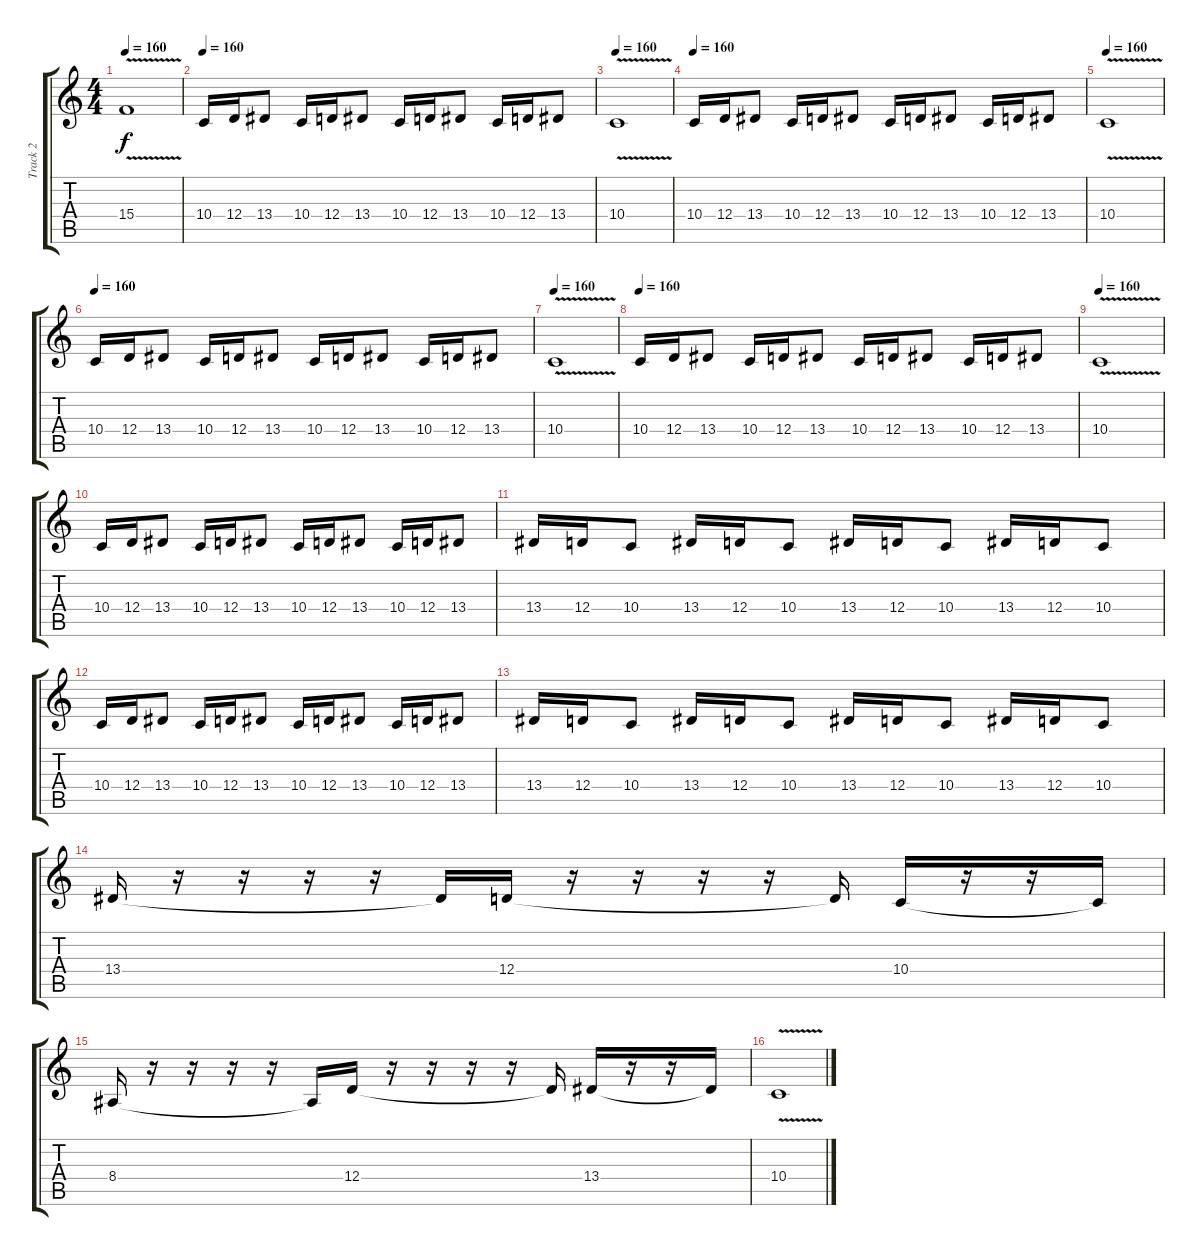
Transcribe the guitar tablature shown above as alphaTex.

\track ("Track 2" "Track 2") {instrument bagpipe}
\staff {score tabs}
\tuning (E4 B3 G3 D3 A2 E2) {hide}
\ts (4 4)
\tempo 160
\clef g2
\ks c
15.4{v}.1{dy f} |
\tempo 160
10.4.16 12.4.16 13.4.8 10.4.16 12.4.16 13.4.8 10.4.16 12.4.16 13.4.8 10.4.16 12.4.16 13.4.8 |
\tempo 160
10.4{v}.1 |
\tempo 160
10.4.16 12.4.16 13.4.8 10.4.16 12.4.16 13.4.8 10.4.16 12.4.16 13.4.8 10.4.16 12.4.16 13.4.8 |
\tempo 160
10.4{v}.1 |
\tempo 160
10.4.16 12.4.16 13.4.8 10.4.16 12.4.16 13.4.8 10.4.16 12.4.16 13.4.8 10.4.16 12.4.16 13.4.8 |
\tempo 160
10.4{v}.1 |
\tempo 160
10.4.16 12.4.16 13.4.8 10.4.16 12.4.16 13.4.8 10.4.16 12.4.16 13.4.8 10.4.16 12.4.16 13.4.8 |
\tempo 160
10.4{v}.1 |
10.4.16 12.4.16 13.4.8 10.4.16 12.4.16 13.4.8 10.4.16 12.4.16 13.4.8 10.4.16 12.4.16 13.4.8 |
13.4.16 12.4.16 10.4.8 13.4.16 12.4.16 10.4.8 13.4.16 12.4.16 10.4.8 13.4.16 12.4.16 10.4.8 |
10.4.16 12.4.16 13.4.8 10.4.16 12.4.16 13.4.8 10.4.16 12.4.16 13.4.8 10.4.16 12.4.16 13.4.8 |
13.4.16 12.4.16 10.4.8 13.4.16 12.4.16 10.4.8 13.4.16 12.4.16 10.4.8 13.4.16 12.4.16 10.4.8 |
13.4.16 r.16 r.16 r.16 r.16 13.4{t}.16 12.4.16 r.16 r.16 r.16 r.16 12.4{t}.16 10.4.16 r.16 r.16 10.4{t}.16 |
8.4.16 r.16 r.16 r.16 r.16 8.4{t}.16 12.4.16 r.16 r.16 r.16 r.16 12.4{t}.16 13.4.16 r.16 r.16 13.4{t}.16 |
10.4{v}.1
